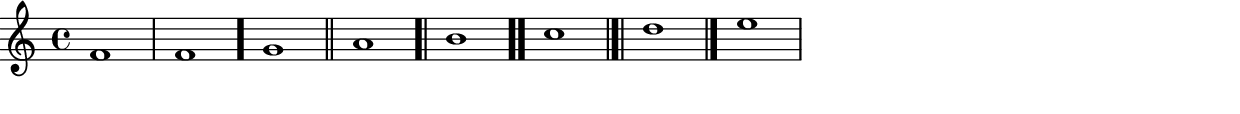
%% Generated by lilypond-book
%% Options: [exampleindent=10.16\mm,indent=0\mm,line-width=160\mm,paper-height=845.047\pt,paper-width=597.508\pt,papersize='(cons (* 597.508 pt) (* 845.047 pt)),quote]
\include "lilypond-book-preamble.ly"


% ****************************************************************
% Start cut-&-pastable-section
% ****************************************************************

#(ly:set-option 'eps-box-padding 3.000000)



\paper {
  #(set-paper-size '(cons (* 597.508 pt) (* 845.047 pt)))
  indent = 0\mm
  line-width = 160\mm
  % offset the left padding, also add 1mm as lilypond creates cropped
  % images with a little space on the right
  line-width = #(- line-width (* mm  3.000000) (* mm 1))
  line-width = 160\mm - 2.0 * 10.16\mm
  % offset the left padding, also add 1mm as lilypond creates cropped
  % images with a little space on the right
  line-width = #(- line-width (* mm  3.000000) (* mm 1))
}

\layout {
  
}




% ****************************************************************
% ly snippet:
% ****************************************************************
\sourcefileline 3281
\relative {
  f'1 \bar "|"
  f1 \bar "."
  g1 \bar "||"     % see \section
  a1 \bar ".|"
  b1 \bar ".."
  c1 \bar "|.|"
  d1 \bar "|."     % see \fine
  e1
}


% ****************************************************************
% end ly snippet
% ****************************************************************
